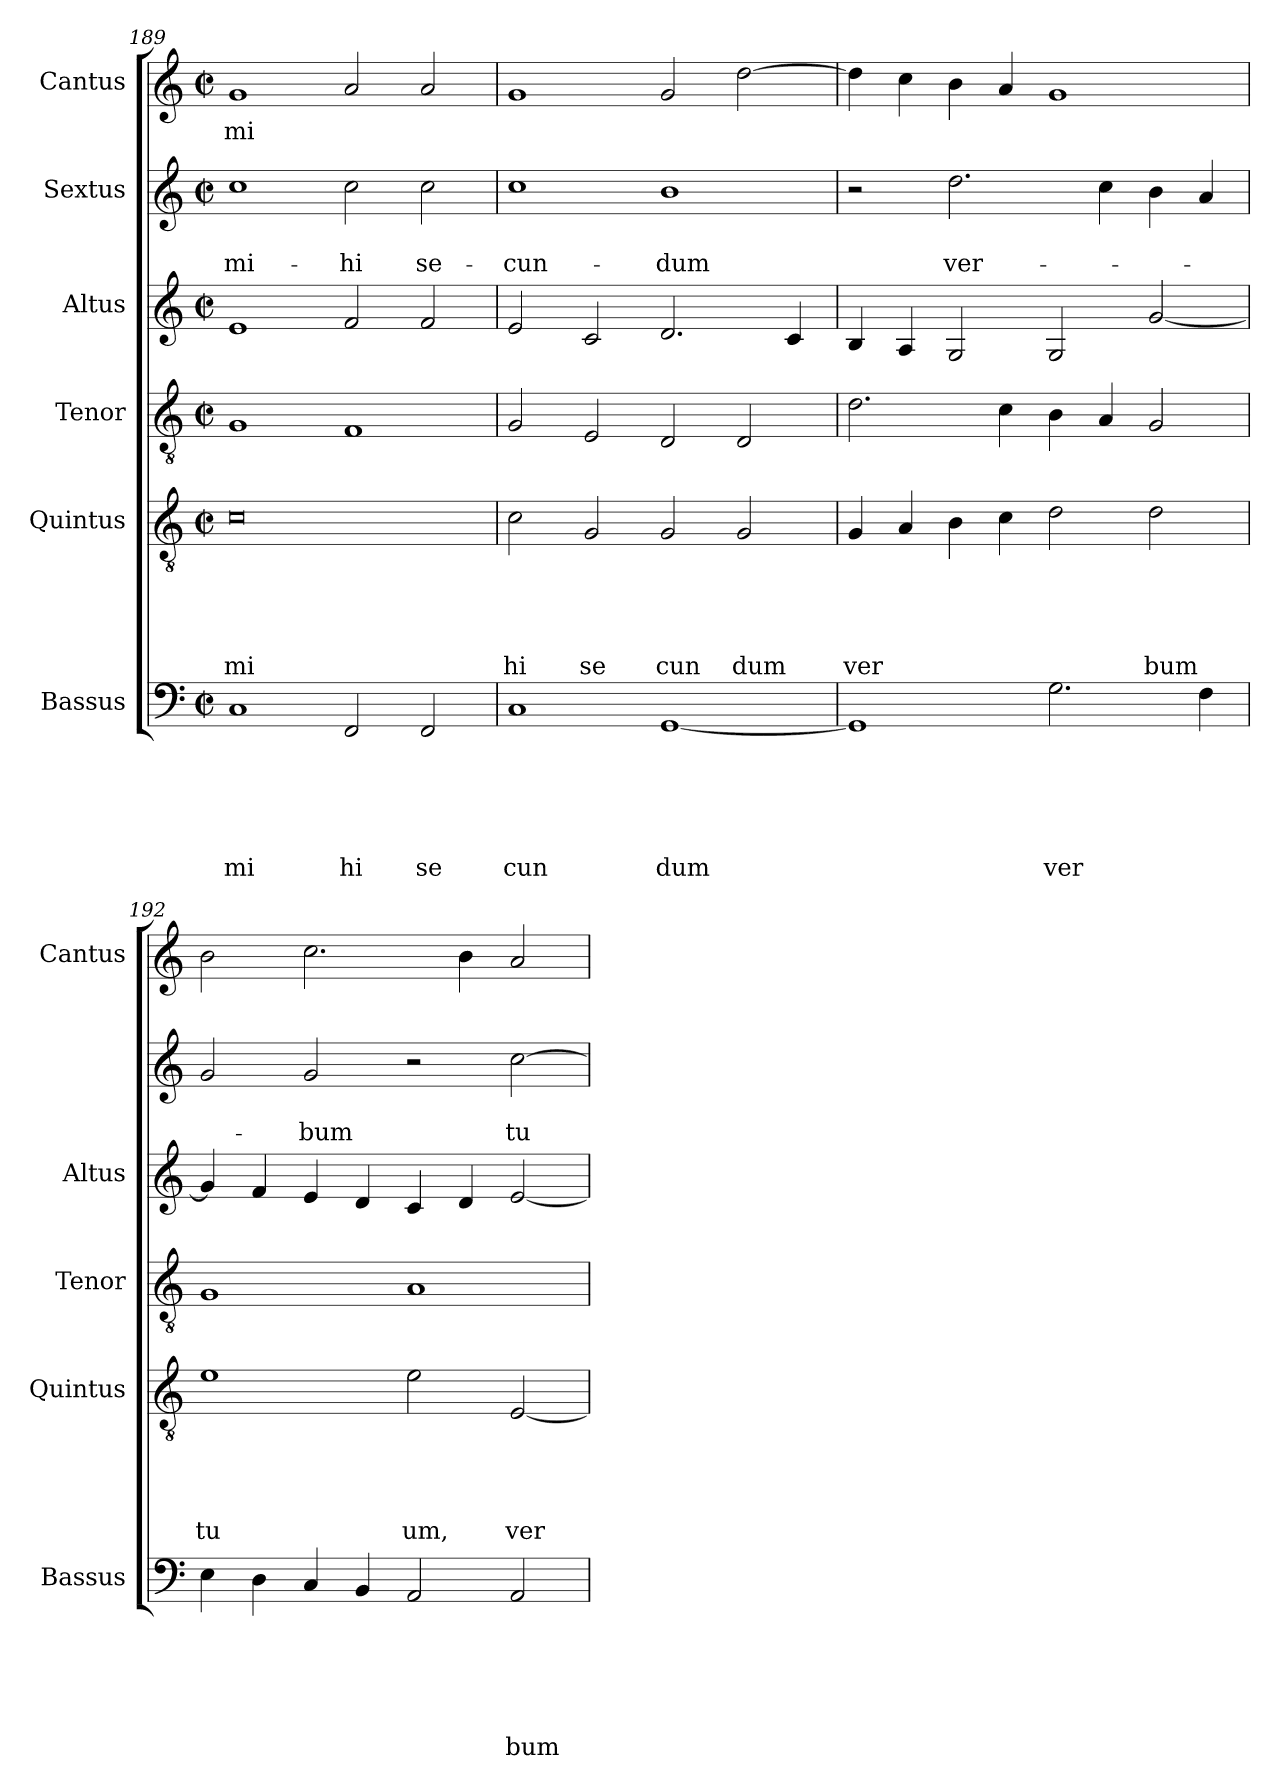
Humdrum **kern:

**kern	**text	**text	**text	**text	**text	**text	**kern	**text	**text	**text	**text	**text	**kern	**kern	**kern	**text	**text	**kern	**text
*part6	*part6	*part6	*part6	*part6	*part6	*part6	*part5	*part5	*part5	*part5	*part5	*part5	*part4	*part3	*part2	*part2	*part2	*part1	*part1
*staff6	*staff6	*staff6	*staff6	*staff6	*staff6	*staff6	*staff5	*staff5	*staff5	*staff5	*staff5	*staff5	*staff4	*staff3	*staff2	*staff2	*staff2	*staff1	*staff1
*I"Bassus	*	*	*	*	*	*	*I"Quintus	*	*	*	*	*	*I"Tenor	*I"Altus	*I"Sextus	*	*	*I"Cantus	*
*I'Bassus	*	*	*	*	*	*	*I'Quintus	*	*	*	*	*	*I'Tenor	*I'Altus	*	*	*	*I'Cantus	*
*clefF4	*	*	*	*	*	*	*clefGv2	*	*	*	*	*	*clefGv2	*clefG2	*clefG2	*	*	*clefG2	*
*k[]	*	*	*	*	*	*	*k[]	*	*	*	*	*	*k[]	*k[]	*k[]	*	*	*k[]	*
*C:	*	*	*	*	*	*	*C:	*	*	*	*	*	*C:	*C:	*C:	*	*	*C:	*
*M2/2	*	*	*	*	*	*	*M2/2	*	*	*	*	*	*M2/2	*M2/2	*M2/2	*	*	*M2/2	*
*met(c|)	*	*	*	*	*	*	*met(c|)	*	*	*	*	*	*met(c|)	*met(c|)	*met(c|)	*	*	*met(c|)	*
=189	=189	=189	=189	=189	=189	=189	=189	=189	=189	=189	=189	=189	=189	=189	=189	=189	=189	=189	=189
!	!	!	!	!	!	!LO:LY:b	!	!	!	!	!	!LO:LY:b	!	!	!	!	!LO:LY:b	!	!LO:LY:b
1C	.	.	.	.	.	mi	0c	.	.	.	.	mi	1G	1e	1cc	.	mi-	1g	mi
!	!	!	!	!	!	!LO:LY:b	!	!	!	!	!	!	!	!	!	!	!LO:LY:b	!	!
2FF/	.	.	.	.	.	hi	.	.	.	.	.	.	1F	2f/	2cc\	.	-hi	2a/	.
!	!	!	!	!	!	!LO:LY:b	!	!	!	!	!	!	!	!	!	!	!LO:LY:b	!	!
2FF/	.	.	.	.	.	se	.	.	.	.	.	.	.	2f/	2cc\	.	se-	2a/	.
=190	=190	=190	=190	=190	=190	=190	=190	=190	=190	=190	=190	=190	=190	=190	=190	=190	=190	=190	=190
!	!	!	!	!	!	!LO:LY:b	!	!	!	!	!	!LO:LY:b	!	!	!	!	!LO:LY:b	!	!
1C	.	.	.	.	.	cun	2c\	.	.	.	.	hi	2G/	2e/	1cc	.	-cun-	1g	.
!	!	!	!	!	!	!	!	!	!	!	!	!LO:LY:b	!	!	!	!	!	!	!
.	.	.	.	.	.	.	2G/	.	.	.	.	se	2E/	2c/	.	.	.	.	.
!	!	!	!	!	!	!LO:LY:b	!	!	!	!	!	!LO:LY:b	!	!	!	!	!LO:LY:b	!	!
[<1GG	.	.	.	.	.	dum	2G/	.	.	.	.	cun	2D/	2.d/	1b	.	-dum	2g/	.
!	!	!	!	!	!	!	!	!	!	!	!	!LO:LY:b	!	!	!	!	!	!	!
.	.	.	.	.	.	.	2G/	.	.	.	.	dum	2D/	.	.	.	.	[>2dd\	.
.	.	.	.	.	.	.	.	.	.	.	.	.	.	4c/	.	.	.	.	.
=191	=191	=191	=191	=191	=191	=191	=191	=191	=191	=191	=191	=191	=191	=191	=191	=191	=191	=191	=191
!	!	!	!	!	!	!	!	!	!	!	!	!LO:LY:b	!	!	!	!	!	!	!
1GG]	.	.	.	.	.	.	4G/	.	.	.	.	ver	2.d\	4B/	2r	.	.	4dd\]	.
.	.	.	.	.	.	.	4A/	.	.	.	.	.	.	4A/	.	.	.	4cc\	.
!	!	!	!	!	!	!	!	!	!	!	!	!	!	!	!	!	!LO:LY:b	!	!
.	.	.	.	.	.	.	4B\	.	.	.	.	.	.	2G/	2.dd\	.	ver-	4b\	.
.	.	.	.	.	.	.	4c\	.	.	.	.	.	4c\	.	.	.	.	4a/	.
!	!	!	!	!	!	!LO:LY:b	!	!	!	!	!	!	!	!	!	!	!	!	!
2.G\	.	.	.	.	.	ver	2d\	.	.	.	.	.	4B\	2G/	.	.	.	1g	.
.	.	.	.	.	.	.	.	.	.	.	.	.	4A/	.	4cc\	.	.	.	.
!	!	!	!	!	!	!	!	!	!	!	!	!LO:LY:b	!	!	!	!	!	!	!
.	.	.	.	.	.	.	2d\	.	.	.	.	bum	2G/	[<2g/	4b\	.	.	.	.
4F\	.	.	.	.	.	.	.	.	.	.	.	.	.	.	4a/	.	.	.	.
=192	=192	=192	=192	=192	=192	=192	=192	=192	=192	=192	=192	=192	=192	=192	=192	=192	=192	=192	=192
!	!	!	!	!	!	!	!	!	!	!	!	!LO:LY:b	!	!	!	!	!	!	!
4E\	.	.	.	.	.	.	1e	.	.	.	.	tu	1G	4g/]	2g/	.	.	2b\	.
4D\	.	.	.	.	.	.	.	.	.	.	.	.	.	4f/	.	.	.	.	.
!	!	!	!	!	!	!	!	!	!	!	!	!	!	!	!	!	!LO:LY:b	!	!
4C/	.	.	.	.	.	.	.	.	.	.	.	.	.	4e/	2g/	.	-bum	2.cc\	.
4BB/	.	.	.	.	.	.	.	.	.	.	.	.	.	4d/	.	.	.	.	.
!	!	!	!	!	!	!	!	!	!	!	!	!LO:LY:b	!	!	!	!	!	!	!
2AA/	.	.	.	.	.	.	2e\	.	.	.	.	um,	1A	4c/	2r	.	.	.	.
.	.	.	.	.	.	.	.	.	.	.	.	.	.	4d/	.	.	.	4b\	.
!	!	!	!	!	!	!LO:LY:b	!	!	!	!	!	!LO:LY:b	!	!	!	!	!LO:LY:b	!	!
2AA/	.	.	.	.	.	bum	[>2E/	.	.	.	.	ver	.	[>2e/	[>2cc\	.	tu-	2a/	.
=	=	=	=	=	=	=	=	=	=	=	=	=	=	=	=	=	=	=	=
*-	*-	*-	*-	*-	*-	*-	*-	*-	*-	*-	*-	*-	*-	*-	*-	*-	*-	*-	*-
